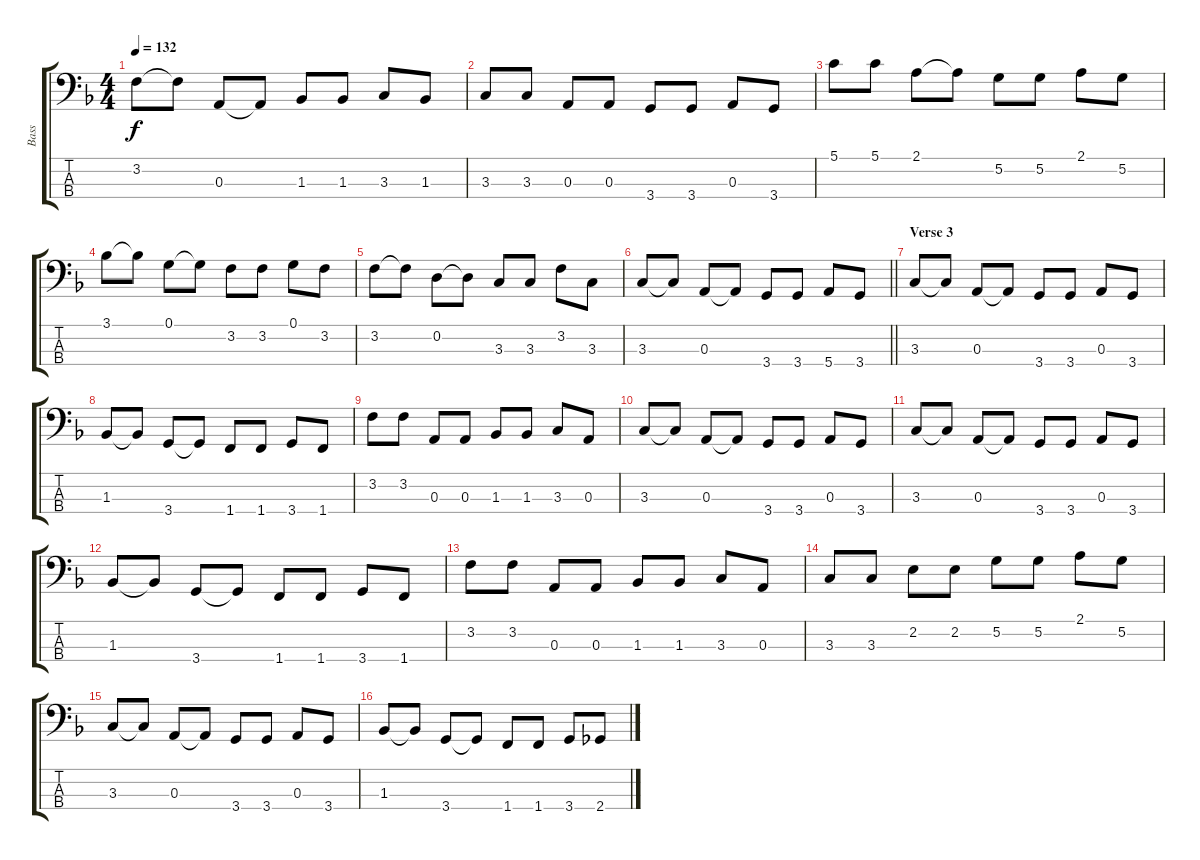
\track ("Bass" "Bass") {instrument electricbassfinger}
\staff {score tabs}
\tuning (G2 D2 A1 E1) {hide}
\ts (4 4)
\tempo 132
\clef f4
\ks f
3.2.8{dy f} 3.2{t}.8 0.3.8 0.3{t}.8 1.3.8 1.3.8 3.3.8 1.3.8 |
3.3.8 3.3.8 0.3.8 0.3.8 3.4.8 3.4.8 0.3.8 3.4.8 |
5.1.8 5.1.8 2.1.8 2.1{t}.8 5.2.8 5.2.8 2.1.8 5.2.8 |
3.1.8 3.1{t}.8 0.1.8 0.1{t}.8 3.2.8 3.2.8 0.1.8 3.2.8 |
3.2.8 3.2{t}.8 0.2.8 0.2{t}.8 3.3.8 3.3.8 3.2.8 3.3.8 |
\barLineRight lightlight
3.3.8 3.3{t}.8 0.3.8 0.3{t}.8 3.4.8 3.4.8 5.4.8 3.4.8 |
\section ("" "Verse 3")
3.3.8 3.3{t}.8 0.3.8 0.3{t}.8 3.4.8 3.4.8 0.3.8 3.4.8 |
1.3.8 1.3{t}.8 3.4.8 3.4{t}.8 1.4.8 1.4.8 3.4.8 1.4.8 |
3.2.8 3.2.8 0.3.8 0.3.8 1.3.8 1.3.8 3.3.8 0.3.8 |
3.3.8 3.3{t}.8 0.3.8 0.3{t}.8 3.4.8 3.4.8 0.3.8 3.4.8 |
3.3.8 3.3{t}.8 0.3.8 0.3{t}.8 3.4.8 3.4.8 0.3.8 3.4.8 |
1.3.8 1.3{t}.8 3.4.8 3.4{t}.8 1.4.8 1.4.8 3.4.8 1.4.8 |
3.2.8 3.2.8 0.3.8 0.3.8 1.3.8 1.3.8 3.3.8 0.3.8 |
3.3.8 3.3.8 2.2.8 2.2.8 5.2.8 5.2.8 2.1.8 5.2.8 |
3.3.8 3.3{t}.8 0.3.8 0.3{t}.8 3.4.8 3.4.8 0.3.8 3.4.8 |
1.3.8 1.3{t}.8 3.4.8 3.4{t}.8 1.4.8 1.4.8 3.4.8 2.4.8
